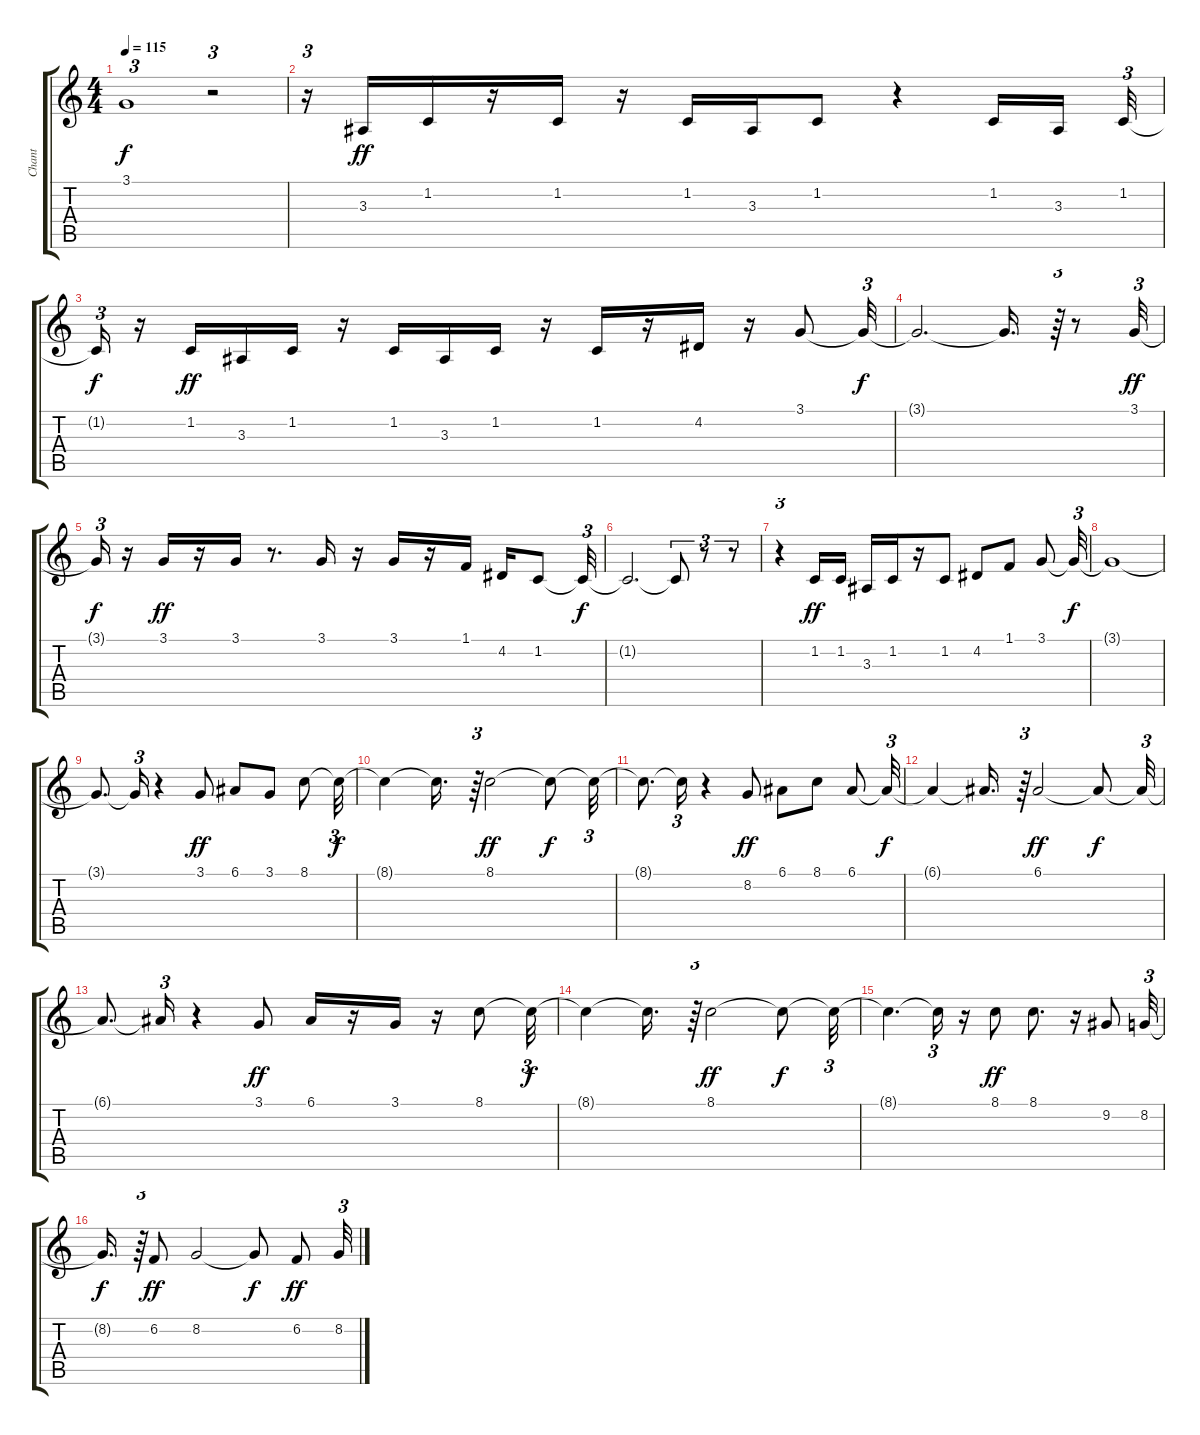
\track ("Chant" "Chant") {instrument violin}
\staff {score tabs}
\tuning (E4 B3 G3 D3 A2 E2) {hide}
\ts (4 4)
\tempo 115
\clef g2
\ks c
3.1{t}.1{tu (3 2) dy f} r.2{tu (3 2)} |
r.16{tu (3 2)} 3.3.16{dy ff} 1.2.16 r.16 1.2.16 r.16 1.2.16 3.3.16 1.2.8 r.4 1.2.16 3.3.16 1.2.32{tu (3 2)} |
1.2{t}.16{tu (3 2) dy f} r.16 1.2.16{dy ff} 3.3.16 1.2.16 r.16 1.2.16 3.3.16 1.2.16 r.16 1.2.16 r.16 4.2.16 r.16 3.1.8 3.1{t}.32{tu (3 2) dy f} |
3.1{t}.2{d} 3.1{t}.16{d} r.64{tu (3 2)} r.8 3.1.32{tu (3 2) dy ff} |
3.1{t}.16{tu (3 2) dy f} r.16 3.1.16{dy ff} r.16 3.1.16 r.8{d} 3.1.16 r.16 3.1.16 r.16 1.1.16 4.2.16 1.2.8 1.2{t}.32{tu (3 2) dy f} |
1.2{t}.2{d} 1.2{t}.8{tu (3 2)} r.8{tu (3 2)} r.8{tu (3 2)} |
r.4{tu (3 2)} 1.2.16{dy ff} 1.2.16 3.3.16 1.2.16 r.16 1.2.8 4.2.8 1.1.8 3.1.8 3.1{t}.32{tu (3 2) dy f} |
3.1{t}.1 |
3.1{t}.8{d} 3.1{t}.16{tu (3 2)} r.4 3.1.8{dy ff} 6.1.8 3.1.8 8.1.8 8.1{t}.32{tu (3 2) dy f} |
8.1{t}.4 8.1{t}.16{d} r.64{tu (3 2)} 8.1.2{dy ff} 8.1{t}.8{dy f} 8.1{t}.32{tu (3 2)} |
8.1{t}.8{d} 8.1{t}.16{tu (3 2)} r.4 8.2.8{dy ff} 6.1.8 8.1.8 6.1.8 6.1{t}.32{tu (3 2) dy f} |
6.1{t}.4 6.1{t}.16{d} r.64{tu (3 2)} 6.1.2{dy ff} 6.1{t}.8{dy f} 6.1{t}.32{tu (3 2)} |
6.1{t}.8{d} 6.1{t}.16{tu (3 2)} r.4 3.1.8{dy ff} 6.1.16 r.16 3.1.16 r.16 8.1.8 8.1{t}.32{tu (3 2) dy f} |
8.1{t}.4 8.1{t}.16{d} r.64{tu (3 2)} 8.1.2{dy ff} 8.1{t}.8{dy f} 8.1{t}.32{tu (3 2)} |
8.1{t}.4{d} 8.1{t}.16{tu (3 2)} r.16 8.1.8{dy ff} 8.1.8{d} r.16 9.2.8 8.2.32{tu (3 2)} |
8.2{t}.16{d dy f} r.64{tu (3 2)} 6.2.8{dy ff} 8.2.2 8.2{t}.8{dy f} 6.2.8{dy ff} 8.2.32{tu (3 2)}
